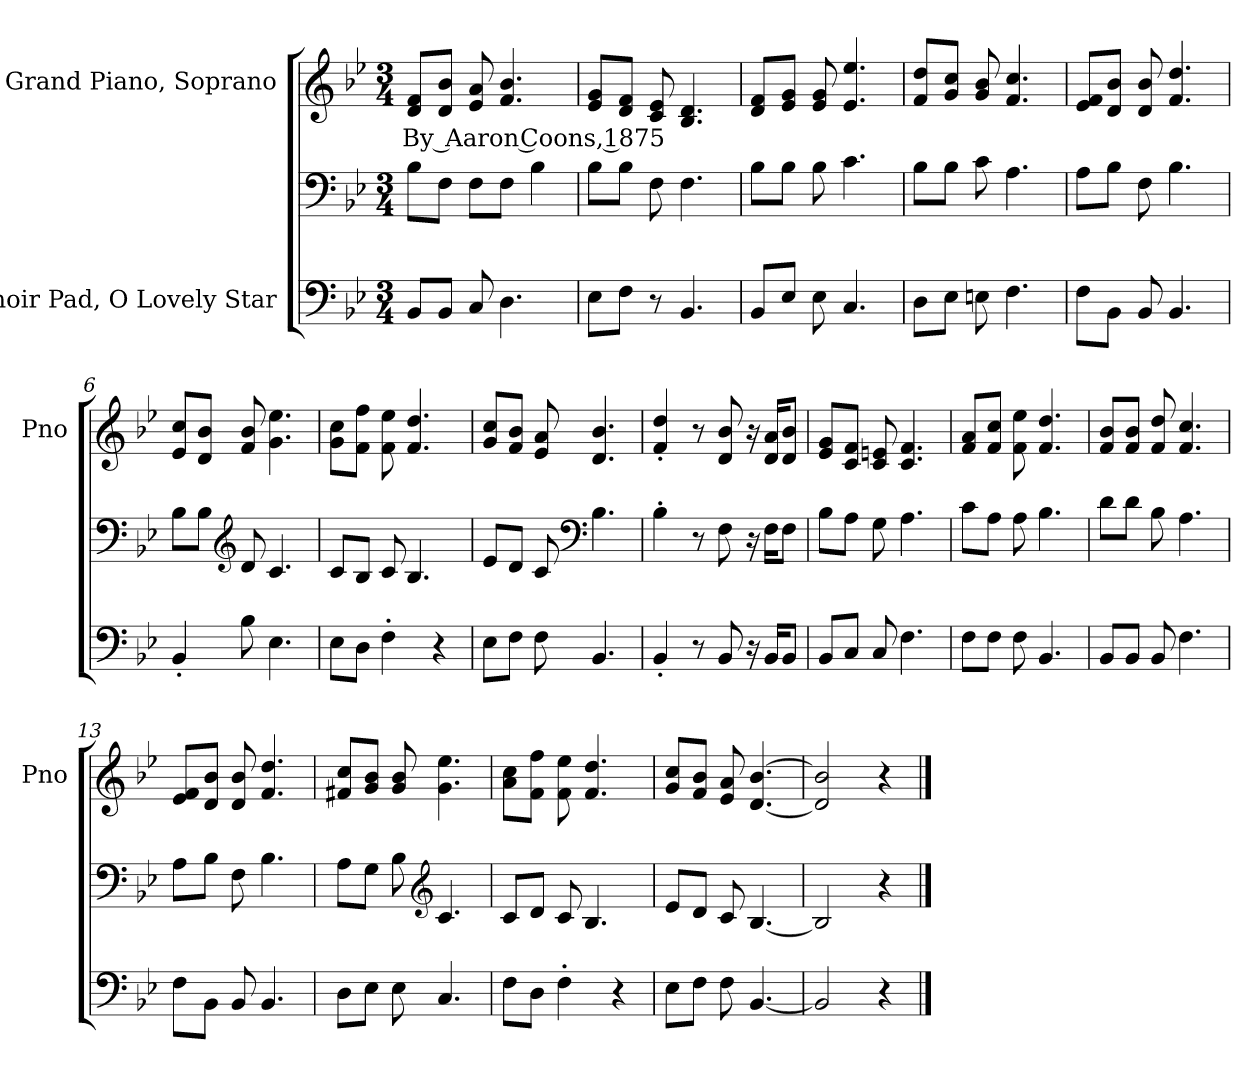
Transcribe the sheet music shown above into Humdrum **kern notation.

**kern	**kern	**kern	**text
*part2	*part2	*part1	*part1
*staff3	*staff2	*staff1	*staff1
*I"Choir Pad, O Lovely Star	*	*I"Grand Piano, Soprano	*
*	*	*I'Pno	*
*clefF4	*clefF4	*clefG2	*
*k[b-e-]	*k[b-e-]	*k[b-e-]	*
*M3/4	*M3/4	*M3/4	*
*MM83	*MM83	*MM83	*
=1	=1	=1	=1
!	!	!	!LO:LY:b
8BB-/L	8B-\L	8d/ 8f/L	By Aaron Coons, 1875
8BB-/J	8F\J	8d/ 8b-/J	.
8C/	8F\L	8e-/ 8a/	.
4.D\	8F\J	4.f/ 4.b-/	.
.	4B-\	.	.
=2	=2	=2	=2
8E-\L	8B-\L	8e-/ 8g/L	.
8F\J	8B-\J	8d/ 8f/J	.
8r	8F\	8c/ 8e-/	.
4.BB-/	4.F\	4.B-/ 4.d/	.
=3	=3	=3	=3
8BB-/L	8B-\L	8d/ 8f/L	.
8E-/J	8B-\J	8e-/ 8g/J	.
8E-\	8B-\	8e-/ 8g/	.
4.C/	4.c\	4.e-/ 4.ee-/	.
=4	=4	=4	=4
8D\L	8B-\L	8f/ 8dd/L	.
8E-\J	8B-\J	8g/ 8cc/J	.
8En\	8c\	8g/ 8b-/	.
4.F\	4.A\	4.f/ 4.cc/	.
=5	=5	=5	=5
8F\L	8A\L	8e-/ 8f/L	.
8BB-\J	8B-\J	8d/ 8b-/J	.
8BB-/	8F\	8d/ 8b-/	.
4.BB-/	4.B-\	4.f/ 4.dd/	.
!!LO:LB:g=z
=6	=6	=6	=6
4BB-'/	8B-\L	8e-/ 8cc/L	.
.	8B-\J	8d/ 8b-/J	.
*	*clefG2	*	*
8B-\	8d/	8f/ 8b-/	.
4.E-\	4.c/	4.g\ 4.ee-\	.
=7	=7	=7	=7
8E-\L	8c/L	8g\ 8cc\L	.
8D\J	8B-/J	8f\ 8ff\J	.
4F'\	8c/	8f\ 8ee-\	.
.	4.B-/	4.f/ 4.dd/	.
4r	.	.	.
=8	=8	=8	=8
8E-\L	8e-/L	8g/ 8cc/L	.
8F\J	8d/J	8f/ 8b-/J	.
8F\	8c/	8e-/ 8a/	.
*	*clefF4	*	*
4.BB-/	4.B-\	4.d/ 4.b-/	.
=9	=9	=9	=9
4BB-'/	4B-'\	4f/' 4dd/'	.
8r	8r	8r	.
8BB-/	8F\	8d/ 8b-/	.
16r	16r	16r	.
16BB-/KL	16F\KL	16d/ 16a/KL	.
8BB-/J	8F\J	8d/ 8b-/J	.
=10	=10	=10	=10
8BB-/L	8B-\L	8e-/ 8g/L	.
8C/J	8A\J	8c/ 8f/J	.
8C/	8G\	8c/ 8en/	.
4.F\	4.A\	4.c/ 4.f/	.
=11	=11	=11	=11
8F\L	8c\L	8f/ 8a/L	.
8F\J	8A\J	8f/ 8cc/J	.
8F\	8A\	8f\ 8ee-\	.
4.BB-/	4.B-\	4.f/ 4.dd/	.
=12	=12	=12	=12
8BB-/L	8d\L	8f/ 8b-/L	.
8BB-/J	8d\J	8f/ 8b-/J	.
8BB-/	8B-\	8f/ 8dd/	.
4.F\	4.A\	4.f/ 4.cc/	.
!!LO:LB:g=z
=13	=13	=13	=13
8F\L	8A\L	8e-/ 8f/L	.
8BB-\J	8B-\J	8d/ 8b-/J	.
8BB-/	8F\	8d/ 8b-/	.
4.BB-/	4.B-\	4.f/ 4.dd/	.
=14	=14	=14	=14
8D\L	8A\L	8f#X/ 8cc/L	.
8E-\J	8G\J	8g/ 8b-/J	.
8E-\	8B-\	8g/ 8b-/	.
*	*clefG2	*	*
4.C/	4.c/	4.g\ 4.ee-\	.
=15	=15	=15	=15
8F\L	8c/L	8a\ 8cc\L	.
8D\J	8d/J	8f\ 8ff\J	.
4F'\	8c/	8f\ 8ee-\	.
.	4.B-/	4.f/ 4.dd/	.
4r	.	.	.
=16	=16	=16	=16
8E-\L	8e-/L	8g/ 8cc/L	.
8F\J	8d/J	8f/ 8b-/J	.
8F\	8c/	8e-/ 8a/	.
[4.BB-/	[4.B-/	[4.d/ [4.b-/	.
=17	=17	=17	=17
2BB-/]	2B-/]	2d/] 2b-/]	.
4r	4r	4r	.
==	==	==	==
*-	*-	*-	*-
